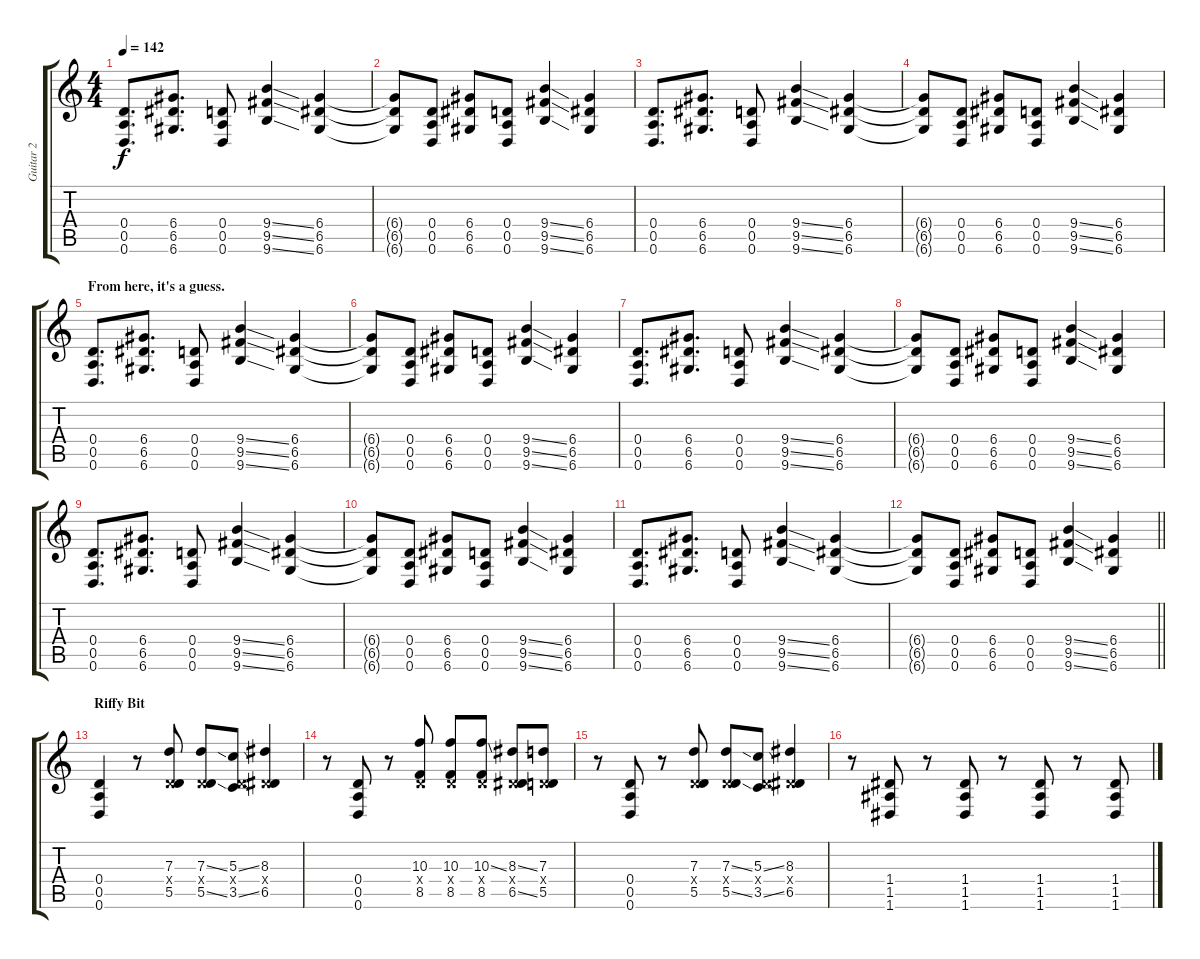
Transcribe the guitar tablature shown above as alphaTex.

\track ("Guitar 2" "Guitar 2") {instrument electricguitarjazz}
\staff {score tabs}
\tuning (E4 B3 G3 D3 A2 D2) {hide}
\ts (4 4)
\tempo 142
\clef g2
\ks c
(0.4 0.5 0.6).8{d dy f} (6.4 6.5 6.6).8{d} (0.4 0.5 0.6).8 (9.4{ss} 9.5{ss} 9.6{ss}).4 (6.4 6.5 6.6).4 |
(6.4{t} 6.5{t} 6.6{t}).8 (0.4 0.5 0.6).8 (6.4 6.5 6.6).8 (0.4 0.5 0.6).8 (9.4{ss} 9.5{ss} 9.6{ss}).4 (6.4 6.5 6.6).4 |
(0.4 0.5 0.6).8{d} (6.4 6.5 6.6).8{d} (0.4 0.5 0.6).8 (9.4{ss} 9.5{ss} 9.6{ss}).4 (6.4 6.5 6.6).4 |
(6.4{t} 6.5{t} 6.6{t}).8 (0.4 0.5 0.6).8 (6.4 6.5 6.6).8 (0.4 0.5 0.6).8 (9.4{ss} 9.5{ss} 9.6{ss}).4 (6.4 6.5 6.6).4 |
\section ("" "From here, it's a guess.")
(0.4 0.5 0.6).8{d} (6.4 6.5 6.6).8{d} (0.4 0.5 0.6).8 (9.4{ss} 9.5{ss} 9.6{ss}).4 (6.4 6.5 6.6).4 |
(6.4{t} 6.5{t} 6.6{t}).8 (0.4 0.5 0.6).8 (6.4 6.5 6.6).8 (0.4 0.5 0.6).8 (9.4{ss} 9.5{ss} 9.6{ss}).4 (6.4 6.5 6.6).4 |
(0.4 0.5 0.6).8{d} (6.4 6.5 6.6).8{d} (0.4 0.5 0.6).8 (9.4{ss} 9.5{ss} 9.6{ss}).4 (6.4 6.5 6.6).4 |
(6.4{t} 6.5{t} 6.6{t}).8 (0.4 0.5 0.6).8 (6.4 6.5 6.6).8 (0.4 0.5 0.6).8 (9.4{ss} 9.5{ss} 9.6{ss}).4 (6.4 6.5 6.6).4 |
(0.4 0.5 0.6).8{d} (6.4 6.5 6.6).8{d} (0.4 0.5 0.6).8 (9.4{ss} 9.5{ss} 9.6{ss}).4 (6.4 6.5 6.6).4 |
(6.4{t} 6.5{t} 6.6{t}).8 (0.4 0.5 0.6).8 (6.4 6.5 6.6).8 (0.4 0.5 0.6).8 (9.4{ss} 9.5{ss} 9.6{ss}).4 (6.4 6.5 6.6).4 |
(0.4 0.5 0.6).8{d} (6.4 6.5 6.6).8{d} (0.4 0.5 0.6).8 (9.4{ss} 9.5{ss} 9.6{ss}).4 (6.4 6.5 6.6).4 |
\barLineRight lightlight
(6.4{t} 6.5{t} 6.6{t}).8 (0.4 0.5 0.6).8 (6.4 6.5 6.6).8 (0.4 0.5 0.6).8 (9.4{ss} 9.5{ss} 9.6{ss}).4 (6.4 6.5 6.6).4 |
\section ("" "Riffy Bit")
(0.4 0.5 0.6).4 r.8 (7.3 0.4{x} 5.5).8 (7.3{ss} 0.4{x} 5.5{ss}).8 (5.3{ss} 0.4{x} 3.5{ss}).8 (8.3 0.4{x} 6.5).4 |
r.8 (0.4 0.5 0.6).8 r.8 (10.3 0.4{x} 8.5).8 (10.3 0.4{x} 8.5).8 (10.3{ss} 0.4{x} 8.5).8 (8.3{ss} 0.4{x} 6.5{ss}).8 (7.3 0.4{x} 5.5).8 |
r.8 (0.4 0.5 0.6).8 r.8 (7.3 0.4{x} 5.5).8 (7.3{ss} 0.4{x} 5.5{ss}).8 (5.3{ss} 0.4{x} 3.5{ss}).8 (8.3 0.4{x} 6.5).4 |
r.8 (1.4 1.5 1.6).8 r.8 (1.4 1.5 1.6).8 r.8 (1.4 1.5 1.6).8 r.8 (1.4 1.5 1.6).8
